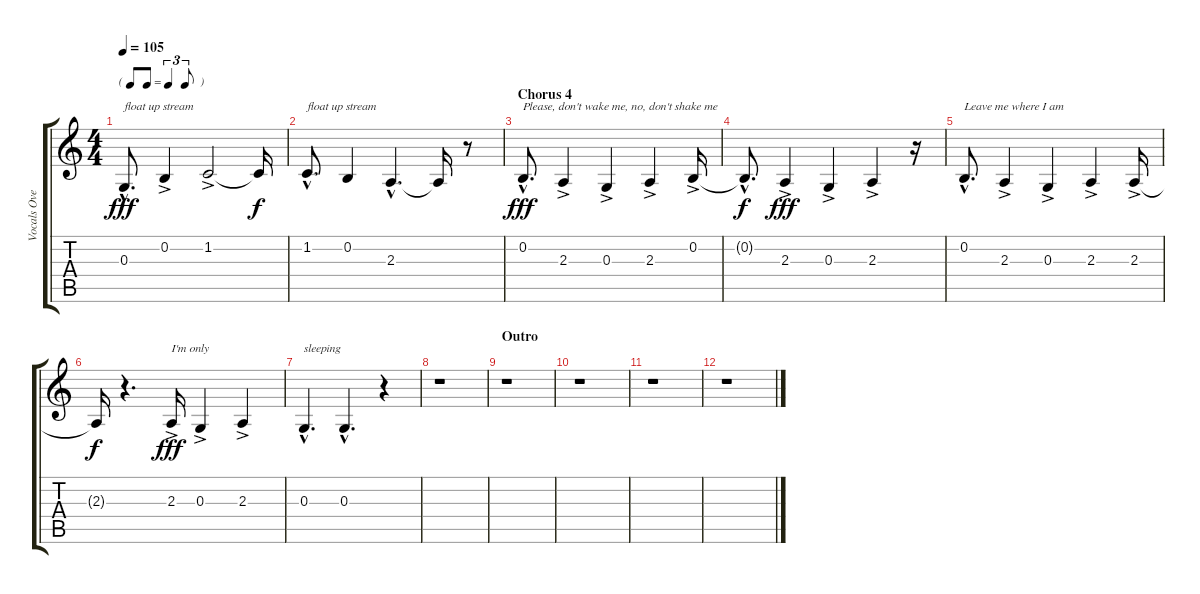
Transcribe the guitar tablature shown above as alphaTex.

\track ("Vocals Overdubs" "Vocals Ove") {instrument clarinet}
\staff {score tabs}
\tuning (E4 B3 G3 D3 A2 E2) {hide}
\ts (4 4)
\tf triplet8th
\tempo 105
\clef g2
\ks c
0.3{hac}.8{d txt "float up stream" dy fff} 0.2{ac}.4 1.2{ac}.2 1.2{t}.16{dy f} |
1.2{hac}.8{d txt "float up stream"} 0.2.4 2.3{hac}.4{d} 2.3{t}.16 r.8 |
\section ("" "Chorus 4")
0.2{hac}.8{d txt "Please, don't wake me, no, don't shake me" dy fff} 2.3{ac}.4 0.3{ac}.4 2.3{ac}.4 0.2{ac}.16 |
0.2{hac t}.8{d dy f} 2.3{ac}.4{dy fff} 0.3{ac}.4 2.3{ac}.4 r.16 |
0.2{hac}.8{d txt "Leave me where I am"} 2.3{ac}.4 0.3{ac}.4 2.3{ac}.4 2.3{ac}.16 |
2.3{t}.16{dy f} r.4{d} 2.3{ac}.16{txt "I'm only" dy fff} 0.3{ac}.4 2.3{ac}.4 |
0.3{hac}.4{d txt "sleeping"} 0.3{hac}.4{d} r.4 |
r.1 |
\section ("" "Outro")
r.1 |
r.1 |
r.1 |
r.1
